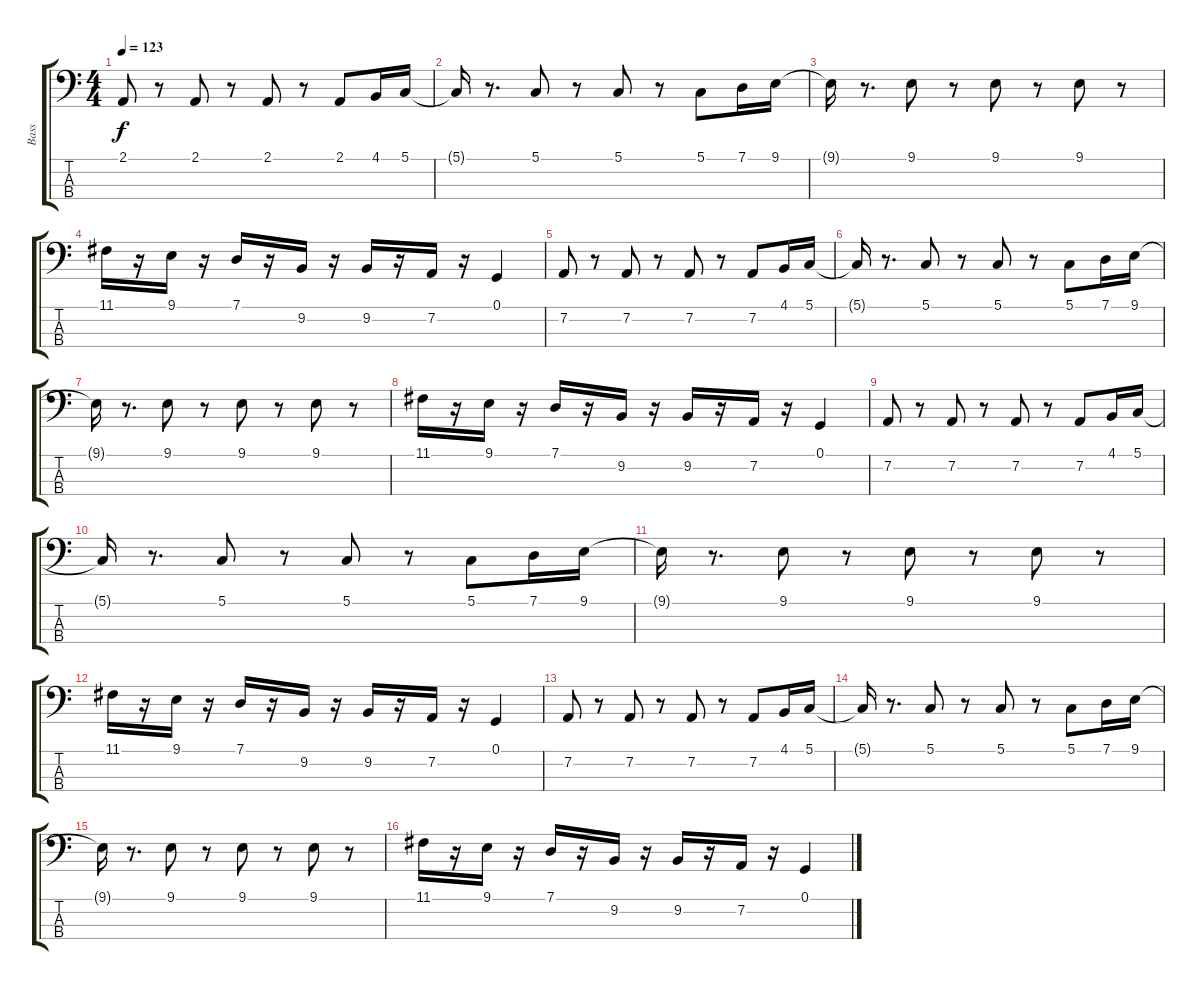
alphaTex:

\track ("Bass" "Bass") {instrument lead8bassandlead}
\staff {score tabs}
\tuning (G2 D2 A1 E1) {hide}
\ts (4 4)
\tempo 123
\clef f4
\ks c
2.1.8{dy f volume 16} r.8 2.1.8{volume 16} r.8 2.1.8 r.8 2.1.8 4.1.16 5.1.16 |
5.1{t}.16 r.8{d} 5.1.8 r.8 5.1.8 r.8 5.1.8 7.1.16 9.1.16 |
9.1{t}.16 r.8{d} 9.1.8 r.8 9.1.8 r.8 9.1.8 r.8 |
11.1.16 r.16 9.1.16 r.16 7.1.16 r.16 9.2.16 r.16 9.2.16 r.16 7.2.16 r.16 0.1.4 |
7.2.8 r.8 7.2.8 r.8 7.2.8 r.8 7.2.8 4.1.16 5.1.16 |
5.1{t}.16 r.8{d} 5.1.8 r.8 5.1.8 r.8 5.1.8 7.1.16 9.1.16 |
9.1{t}.16 r.8{d} 9.1.8 r.8 9.1.8 r.8 9.1.8 r.8 |
11.1.16 r.16 9.1.16 r.16 7.1.16 r.16 9.2.16 r.16 9.2.16 r.16 7.2.16 r.16 0.1.4 |
7.2.8 r.8 7.2.8 r.8 7.2.8 r.8 7.2.8 4.1.16 5.1.16 |
5.1{t}.16 r.8{d} 5.1.8 r.8 5.1.8 r.8 5.1.8 7.1.16 9.1.16 |
9.1{t}.16 r.8{d} 9.1.8 r.8 9.1.8 r.8 9.1.8 r.8 |
11.1.16 r.16 9.1.16 r.16 7.1.16 r.16 9.2.16 r.16 9.2.16 r.16 7.2.16 r.16 0.1.4 |
7.2.8 r.8 7.2.8 r.8 7.2.8 r.8 7.2.8 4.1.16 5.1.16 |
5.1{t}.16 r.8{d} 5.1.8 r.8 5.1.8 r.8 5.1.8 7.1.16 9.1.16 |
9.1{t}.16 r.8{d} 9.1.8 r.8 9.1.8 r.8 9.1.8 r.8 |
11.1.16 r.16 9.1.16 r.16 7.1.16 r.16 9.2.16 r.16 9.2.16 r.16 7.2.16 r.16 0.1.4
